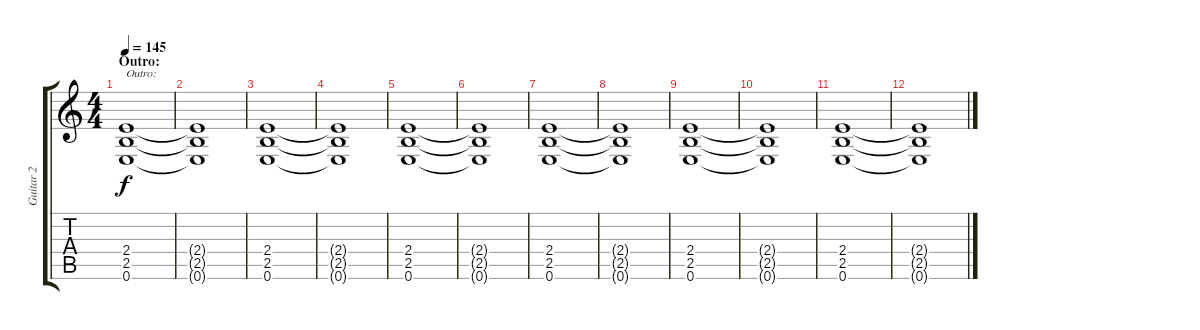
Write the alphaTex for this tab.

\track ("Guitar 2" "Guitar 2") {instrument distortionguitar}
\staff {score tabs}
\tuning (E4 B3 G3 D3 A2 E2) {hide}
\ts (4 4)
\section ("" "Outro:")
\tempo 145
\clef g2
\ks c
(2.4 2.5 0.6).1{txt "Outro:" dy f} |
(2.4{t} 2.5{t} 0.6{t}).1 |
(2.4 2.5 0.6).1 |
(2.4{t} 2.5{t} 0.6{t}).1 |
(2.4 2.5 0.6).1 |
(2.4{t} 2.5{t} 0.6{t}).1 |
(2.4 2.5 0.6).1 |
(2.4{t} 2.5{t} 0.6{t}).1 |
(2.4 2.5 0.6).1{volume 5} |
(2.4{t} 2.5{t} 0.6{t}).1 |
(2.4 2.5 0.6).1{volume 1} |
(2.4{t} 2.5{t} 0.6{t}).1
